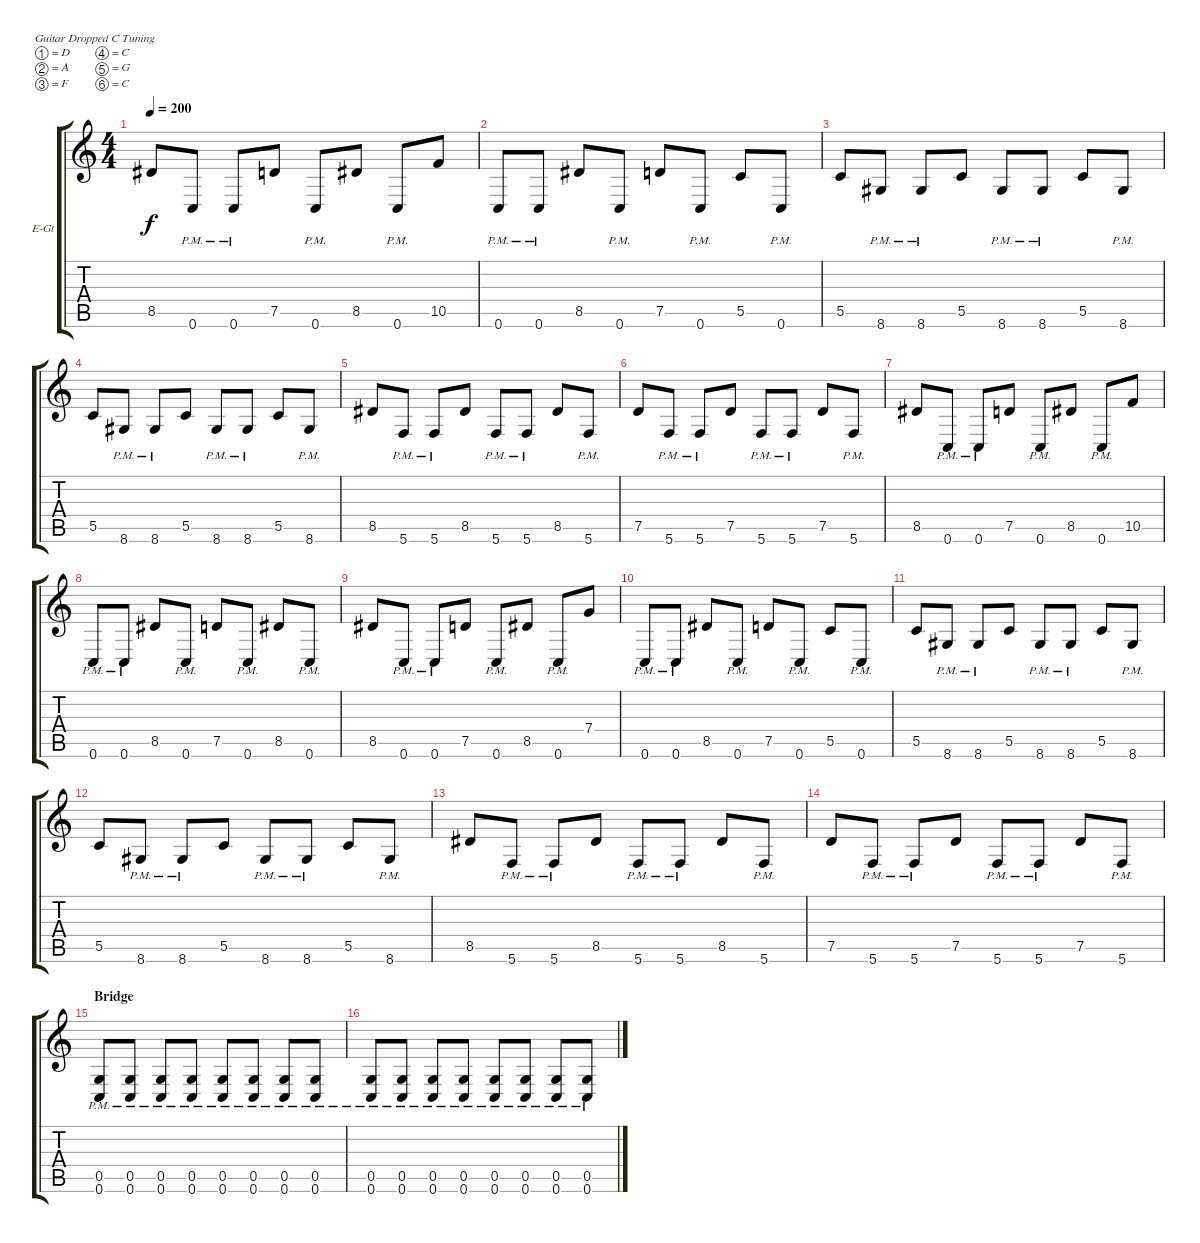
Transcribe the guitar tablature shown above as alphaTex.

\defaultSystemsLayout 4
\bracketExtendMode groupsimilarinstruments
\firstSystemTrackNameOrientation horizontal
\otherSystemsTrackNameOrientation horizontal
\track ("Guitar 1" "E-Gt") {instrument distortionguitar}
\staff {score tabs}
\tuning (D4 A3 F3 C3 G2 C2)
\ts (4 4)
\tempo 200
\clef g2
\ks c
8.5.8{dy f} 0.6{pm}.8 0.6{pm}.8 7.5.8 0.6{pm}.8 8.5.8 0.6{pm}.8 10.5.8 |
0.6{pm}.8 0.6{pm}.8 8.5.8 0.6{pm}.8 7.5.8 0.6{pm}.8 5.5.8 0.6{pm}.8 |
5.5.8 8.6{pm}.8 8.6{pm}.8 5.5.8 8.6{pm}.8 8.6{pm}.8 5.5.8 8.6{pm}.8 |
5.5.8 8.6{pm}.8 8.6{pm}.8 5.5.8 8.6{pm}.8 8.6{pm}.8 5.5.8 8.6{pm}.8 |
8.5.8 5.6{pm}.8 5.6{pm}.8 8.5.8 5.6{pm}.8 5.6{pm}.8 8.5.8 5.6{pm}.8 |
7.5.8 5.6{pm}.8 5.6{pm}.8 7.5.8 5.6{pm}.8 5.6{pm}.8 7.5.8 5.6{pm}.8 |
8.5.8 0.6{pm}.8 0.6{pm}.8 7.5.8 0.6{pm}.8 8.5.8 0.6{pm}.8 10.5.8 |
0.6{pm}.8 0.6{pm}.8 8.5.8 0.6{pm}.8 7.5.8 0.6{pm}.8 8.5.8 0.6{pm}.8 |
8.5.8 0.6{pm}.8 0.6{pm}.8 7.5.8 0.6{pm}.8 8.5.8 0.6{pm}.8 7.4.8 |
0.6{pm}.8 0.6{pm}.8 8.5.8 0.6{pm}.8 7.5.8 0.6{pm}.8 5.5.8 0.6{pm}.8 |
5.5.8 8.6{pm}.8 8.6{pm}.8 5.5.8 8.6{pm}.8 8.6{pm}.8 5.5.8 8.6{pm}.8 |
5.5.8 8.6{pm}.8 8.6{pm}.8 5.5.8 8.6{pm}.8 8.6{pm}.8 5.5.8 8.6{pm}.8 |
8.5.8 5.6{pm}.8 5.6{pm}.8 8.5.8 5.6{pm}.8 5.6{pm}.8 8.5.8 5.6{pm}.8 |
7.5.8 5.6{pm}.8 5.6{pm}.8 7.5.8 5.6{pm}.8 5.6{pm}.8 7.5.8 5.6{pm}.8 |
\section ("" "Bridge")
(0.6{pm} 0.5{pm}).8 (0.6{pm} 0.5{pm}).8 (0.6{pm} 0.5{pm}).8 (0.6{pm} 0.5{pm}).8 (0.6{pm} 0.5{pm}).8 (0.6{pm} 0.5{pm}).8 (0.6{pm} 0.5{pm}).8 (0.6{pm} 0.5{pm}).8 |
(0.6{pm} 0.5{pm}).8 (0.6{pm} 0.5{pm}).8 (0.6{pm} 0.5{pm}).8 (0.6{pm} 0.5{pm}).8 (0.6{pm} 0.5{pm}).8 (0.6{pm} 0.5{pm}).8 (0.6{pm} 0.5{pm}).8 (0.6{pm} 0.5{pm}).8
